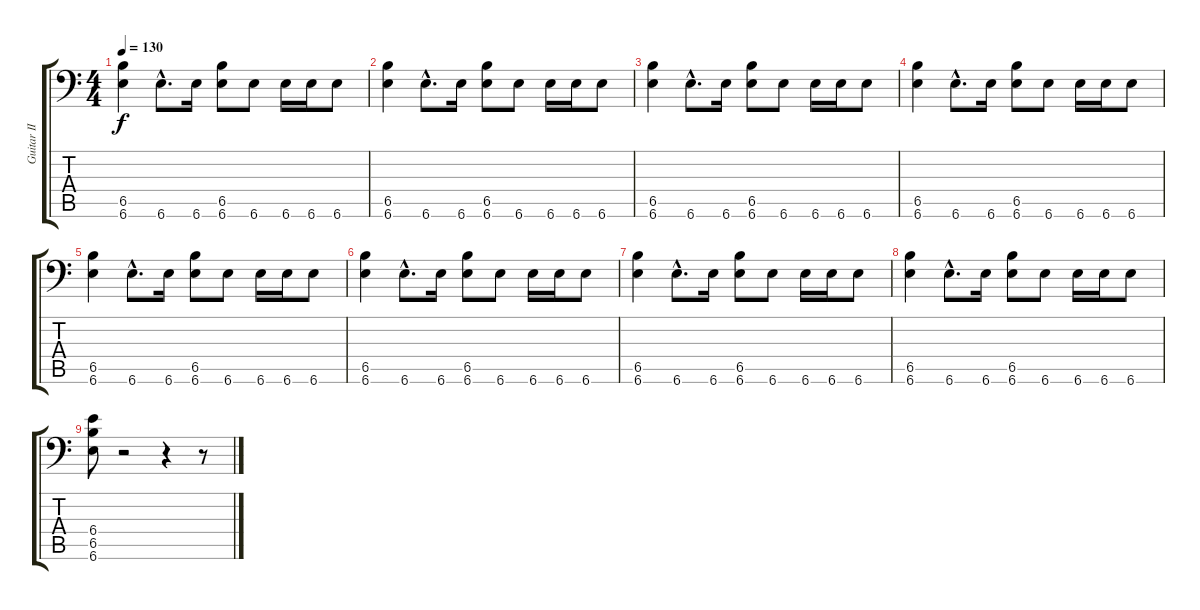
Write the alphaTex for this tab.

\track ("Guitar II" "Guitar II") {instrument distortionguitar}
\staff {score tabs}
\tuning (C4 G3 Eb3 Bb2 F2 Bb1) {hide}
\ts (4 4)
\tempo 130
\clef f4
\ks c
(6.5 6.6).4{dy f} 6.6{hac}.8{d} 6.6.16 (6.5 6.6).8 6.6.8 6.6.16 6.6.16 6.6.8 |
(6.5 6.6).4 6.6{hac}.8{d} 6.6.16 (6.5 6.6).8 6.6.8 6.6.16 6.6.16 6.6.8 |
(6.5 6.6).4 6.6{hac}.8{d} 6.6.16 (6.5 6.6).8 6.6.8 6.6.16 6.6.16 6.6.8 |
(6.5 6.6).4 6.6{hac}.8{d} 6.6.16 (6.5 6.6).8 6.6.8 6.6.16 6.6.16 6.6.8 |
(6.5 6.6).4 6.6{hac}.8{d} 6.6.16 (6.5 6.6).8 6.6.8 6.6.16 6.6.16 6.6.8 |
(6.5 6.6).4 6.6{hac}.8{d} 6.6.16 (6.5 6.6).8 6.6.8 6.6.16 6.6.16 6.6.8 |
(6.5 6.6).4 6.6{hac}.8{d} 6.6.16 (6.5 6.6).8 6.6.8 6.6.16 6.6.16 6.6.8 |
(6.5 6.6).4 6.6{hac}.8{d} 6.6.16 (6.5 6.6).8 6.6.8 6.6.16 6.6.16 6.6.8 |
(6.4 6.5 6.6).8 r.2 r.4 r.8
